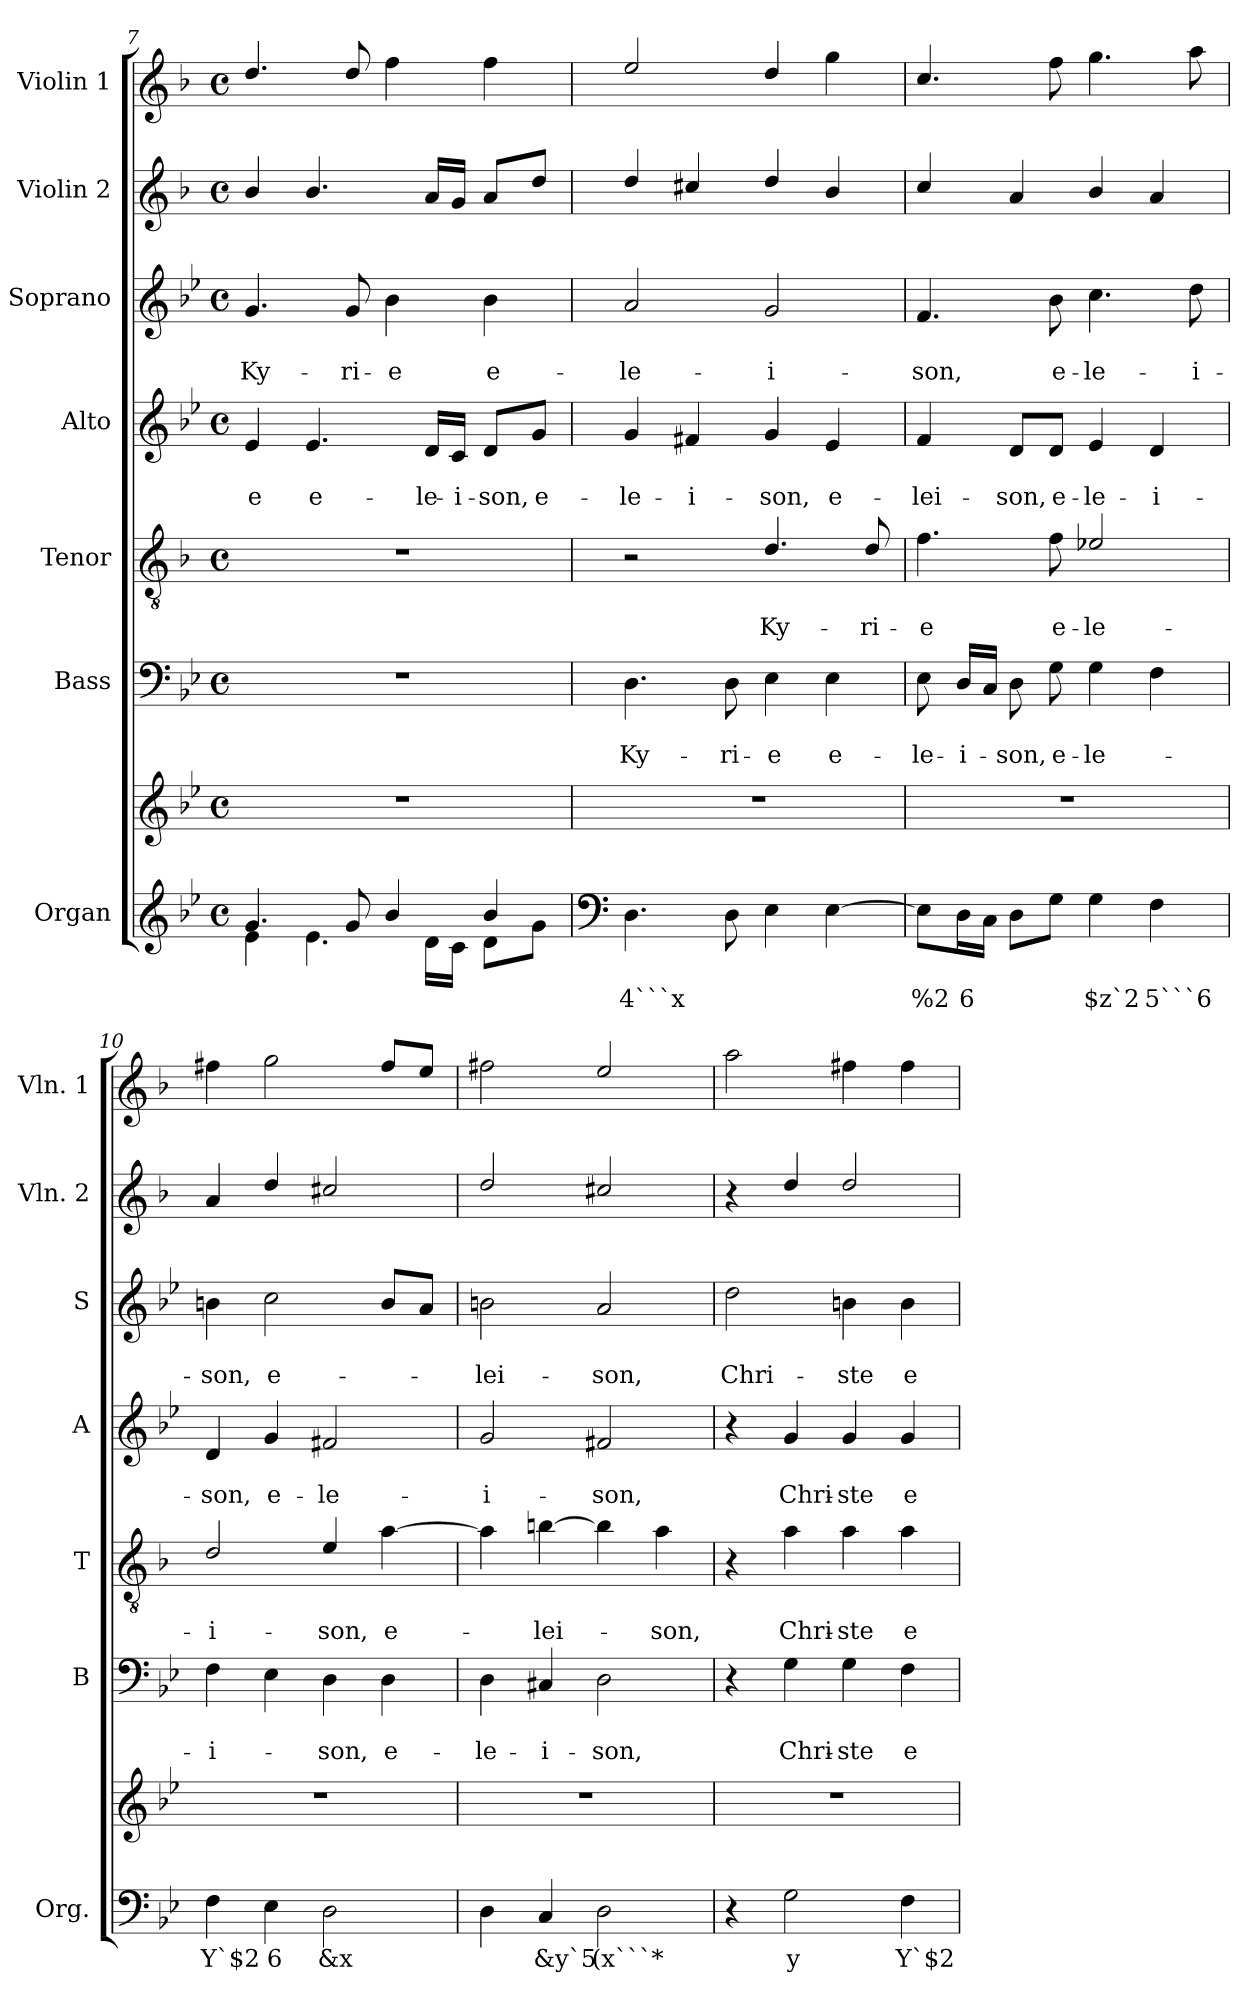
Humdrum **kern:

**kern	**text	**kern	**kern	**text	**text	**kern	**text	**text	**kern	**text	**text	**kern	**text	**text	**kern	**kern
*part7	*part7	*part7	*part6	*part6	*part6	*part5	*part5	*part5	*part4	*part4	*part4	*part3	*part3	*part3	*part2	*part1
*staff8	*staff8	*staff7	*staff6	*staff6	*staff6	*staff5	*staff5	*staff5	*staff4	*staff4	*staff4	*staff3	*staff3	*staff3	*staff2	*staff1
*I"Organ	*	*	*I"Bass	*	*	*I"Tenor	*	*	*I"Alto	*	*	*I"Soprano	*	*	*I"Violin 2	*I"Violin 1
*I'Org.	*	*	*I'B	*	*	*I'T	*	*	*I'A	*	*	*I'S	*	*	*I'Vln. 2	*I'Vln. 1
*clefG2	*	*clefG2	*clefF4	*	*	*clefGv2	*	*	*clefG2	*	*	*clefG2	*	*	*clefG2	*clefG2
*	*	*	*	*	*	*ITrd4c7	*	*	*	*	*	*	*	*	*ITrd4c7	*ITrd4c7
*k[b-e-]	*	*k[b-e-]	*k[b-e-]	*	*	*k[b-e-]	*	*	*k[b-e-]	*	*	*k[b-e-]	*	*	*k[b-e-]	*k[b-e-]
*B-:	*	*B-:	*B-:	*	*	*B-:	*	*	*B-:	*	*	*B-:	*	*	*B-:	*B-:
*M4/4	*	*M4/4	*M4/4	*	*	*M4/4	*	*	*M4/4	*	*	*M4/4	*	*	*M4/4	*M4/4
*met(c)	*	*met(c)	*met(c)	*	*	*met(c)	*	*	*met(c)	*	*	*met(c)	*	*	*met(c)	*met(c)
=7	=7	=7	=7	=7	=7	=7	=7	=7	=7	=7	=7	=7	=7	=7	=7	=7
*^	*	*	*	*	*	*	*	*	*	*	*	*	*	*	*	*
!	!	!	!	!	!	!	!	!	!	!	!	!LO:LY:b	!	!	!	!	!
!	!	!	!	!	!	!	!	!	!	!	!	!	!	!	!LO:LY:b	!	!
4.g/	4e-\	.	1r	1r	.	.	1r	.	.	4e-/	.	-e	4.g/	.	Ky-	4e-/	4.g/
!	!	!	!	!	!	!	!	!	!	!	!	!LO:LY:b	!	!	!	!	!
.	4.e-\	.	.	.	.	.	.	.	.	4.e-/	.	e-	.	.	.	4.e-/	.
!	!	!	!	!	!	!	!	!	!	!	!	!	!	!	!LO:LY:b	!	!
8g/	.	.	.	.	.	.	.	.	.	.	.	.	8g/	.	-ri-	.	8g/
!	!	!	!	!	!	!	!	!	!	!	!	!	!	!	!LO:LY:b	!	!
4b-/	.	.	.	.	.	.	.	.	.	.	.	.	4b-\	.	-e	.	4b-\
!	!	!	!	!	!	!	!	!	!	!	!	!LO:LY:b	!	!	!	!	!
.	16d\LL	.	.	.	.	.	.	.	.	16d/LL	.	-le-	.	.	.	16d/LL	.
!	!	!	!	!	!	!	!	!	!	!	!	!LO:LY:b	!	!	!	!	!
.	16c\JJ	.	.	.	.	.	.	.	.	16c/JJ	.	-i-	.	.	.	16c/JJ	.
!	!	!	!	!	!	!	!	!	!	!	!	!LO:LY:b	!	!	!	!	!
!	!	!	!	!	!	!	!	!	!	!	!	!	!	!	!LO:LY:b	!	!
4b-/	8d\L	.	.	.	.	.	.	.	.	8d/L	.	-son,	4b-\	.	e-	8d/L	4b-\
!	!	!	!	!	!	!	!	!	!	!	!	!LO:LY:b	!	!	!	!	!
.	8g\J	.	.	.	.	.	.	.	.	8g/J	.	e-	.	.	.	8g/J	.
*v	*v	*	*	*	*	*	*	*	*	*	*	*	*	*	*	*	*
=8	=8	=8	=8	=8	=8	=8	=8	=8	=8	=8	=8	=8	=8	=8	=8	=8
*clefF4	*	*	*	*	*	*	*	*	*	*	*	*	*	*	*	*
*^	*	*	*	*	*	*	*	*	*	*	*	*	*	*	*	*
!	!	!LO:LY:b	!	!	!	!	!	!	!	!	!	!	!	!	!	!	!
*v	*v	*	*	*	*	*	*	*	*	*	*	*	*	*	*	*	*
*^	*	*	*	*	*	*	*	*	*	*	*	*	*	*	*	*
!	!	!	!	!	!	!LO:LY:b	!	!	!	!	!	!	!	!	!	!	!
*v	*v	*	*	*	*	*	*	*	*	*	*	*	*	*	*	*	*
*^	*	*	*	*	*	*	*	*	*	*	*	*	*	*	*	*
!	!	!	!	!	!	!	!	!	!	!	!	!LO:LY:b	!	!	!	!	!
*v	*v	*	*	*	*	*	*	*	*	*	*	*	*	*	*	*	*
*^	*	*	*	*	*	*	*	*	*	*	*	*	*	*	*	*
!	!	!	!	!	!	!	!	!	!	!	!	!	!	!	!LO:LY:b	!	!
*v	*v	*	*	*	*	*	*	*	*	*	*	*	*	*	*	*	*
4.D\	4```x	1r	4.D\	.	Ky-	2r	.	.	4g/	.	-le-	2a/	.	-le-	4g/	2a/
!	!	!	!	!	!	!	!	!	!	!	!LO:LY:b	!	!	!	!	!
.	.	.	.	.	.	.	.	.	4f#X/	.	-i-	.	.	.	4f#X/	.
!	!	!	!	!	!LO:LY:b	!	!	!	!	!	!	!	!	!	!	!
8D\	.	.	8D\	.	-ri-	.	.	.	.	.	.	.	.	.	.	.
!	!	!	!	!	!LO:LY:b	!	!	!	!	!	!	!	!	!	!	!
!	!	!	!	!	!	!	!	!LO:LY:b	!	!	!	!	!	!	!	!
!	!	!	!	!	!	!	!	!	!	!	!LO:LY:b	!	!	!	!	!
!	!	!	!	!	!	!	!	!	!	!	!	!	!	!LO:LY:b	!	!
4E-\	.	.	4E-\	.	-e	4.G/	.	Ky-	4g/	.	-son,	2g/	.	-i-	4g/	4g/
!	!	!	!	!	!LO:LY:b	!	!	!	!	!	!	!	!	!	!	!
!	!	!	!	!	!	!	!	!	!	!	!LO:LY:b	!	!	!	!	!
[4E-\	.	.	4E-\	.	e-	.	.	.	4e-/	.	e-	.	.	.	4e-/	4cc\
!	!	!	!	!	!	!	!	!LO:LY:b	!	!	!	!	!	!	!	!
.	.	.	.	.	.	8G/	.	-ri-	.	.	.	.	.	.	.	.
=9	=9	=9	=9	=9	=9	=9	=9	=9	=9	=9	=9	=9	=9	=9	=9	=9
!	!LO:LY:b	!	!	!	!	!	!	!	!	!	!	!	!	!	!	!
!	!	!	!	!	!LO:LY:b	!	!	!	!	!	!	!	!	!	!	!
!	!	!	!	!	!	!	!	!LO:LY:b	!	!	!	!	!	!	!	!
!	!	!	!	!	!	!	!	!	!	!	!LO:LY:b	!	!	!	!	!
!	!	!	!	!	!	!	!	!	!	!	!	!	!	!LO:LY:b	!	!
8E-\L]	%2	1r	8E-\	.	-le-	4.B-\	.	-e	4f/	.	-lei-	4.f/	.	-son,	4f/	4.f/
!	!LO:LY:b	!	!	!	!	!	!	!	!	!	!	!	!	!	!	!
!	!	!	!	!	!LO:LY:b	!	!	!	!	!	!	!	!	!	!	!
16D\L	6	.	16D/LL	.	-i-	.	.	.	.	.	.	.	.	.	.	.
16C\JJ	.	.	16C/JJ	.	.	.	.	.	.	.	.	.	.	.	.	.
!	!	!	!	!	!LO:LY:b	!	!	!	!	!	!	!	!	!	!	!
!	!	!	!	!	!	!	!	!	!	!	!LO:LY:b	!	!	!	!	!
8D\L	.	.	8D\	.	-son,	.	.	.	8d/L	.	-son,	.	.	.	4d/	.
!	!	!	!	!	!LO:LY:b	!	!	!	!	!	!	!	!	!	!	!
!	!	!	!	!	!	!	!	!LO:LY:b	!	!	!	!	!	!	!	!
!	!	!	!	!	!	!	!	!	!	!	!LO:LY:b	!	!	!	!	!
!	!	!	!	!	!	!	!	!	!	!	!	!	!	!LO:LY:b	!	!
8G\J	.	.	8G\	.	e-	8B-\	.	e-	8d/J	.	e-	8b-\	.	e-	.	8b-\
!	!LO:LY:b	!	!	!	!	!	!	!	!	!	!	!	!	!	!	!
!	!	!	!	!	!LO:LY:b	!	!	!	!	!	!	!	!	!	!	!
!	!	!	!	!	!	!	!	!LO:LY:b	!	!	!	!	!	!	!	!
!	!	!	!	!	!	!	!	!	!	!	!LO:LY:b	!	!	!	!	!
!	!	!	!	!	!	!	!	!	!	!	!	!	!	!LO:LY:b	!	!
4G\	$z`2	.	4G\	.	-le-	2A-X/	.	-le-	4e-/	.	-le-	4.cc\	.	-le-	4e-/	4.cc\
!	!LO:LY:b	!	!	!	!	!	!	!	!	!	!	!	!	!	!	!
!	!	!	!	!	!	!	!	!	!	!	!LO:LY:b	!	!	!	!	!
4F\	5```6	.	4F\	.	.	.	.	.	4d/	.	-i-	.	.	.	4d/	.
!	!	!	!	!	!	!	!	!	!	!	!	!	!	!LO:LY:b	!	!
.	.	.	.	.	.	.	.	.	.	.	.	8dd\	.	-i-	.	8dd\
=10	=10	=10	=10	=10	=10	=10	=10	=10	=10	=10	=10	=10	=10	=10	=10	=10
!	!LO:LY:b	!	!	!	!	!	!	!	!	!	!	!	!	!	!	!
!	!	!	!	!	!LO:LY:b	!	!	!	!	!	!	!	!	!	!	!
!	!	!	!	!	!	!	!	!LO:LY:b	!	!	!	!	!	!	!	!
!	!	!	!	!	!	!	!	!	!	!	!LO:LY:b	!	!	!	!	!
!	!	!	!	!	!	!	!	!	!	!	!	!	!	!LO:LY:b	!	!
4F\	Y`$2	1r	4F\	.	-i-	2G/	.	-i-	4d/	.	-son,	4bn\	.	-son,	4d/	4bn\
!	!LO:LY:b	!	!	!	!	!	!	!	!	!	!	!	!	!	!	!
!	!	!	!	!	!	!	!	!	!	!	!LO:LY:b	!	!	!	!	!
!	!	!	!	!	!	!	!	!	!	!	!	!	!	!LO:LY:b	!	!
4E-\	6	.	4E-\	.	.	.	.	.	4g/	.	e-	2cc\	.	e-	4g/	2cc\
!	!LO:LY:b	!	!	!	!	!	!	!	!	!	!	!	!	!	!	!
!	!	!	!	!	!LO:LY:b	!	!	!	!	!	!	!	!	!	!	!
!	!	!	!	!	!	!	!	!LO:LY:b	!	!	!	!	!	!	!	!
!	!	!	!	!	!	!	!	!	!	!	!LO:LY:b	!	!	!	!	!
2D\	&x	.	4D\	.	-son,	4A/	.	-son,	2f#X/	.	-le-	.	.	.	2f#X/	.
!	!	!	!	!	!LO:LY:b	!	!	!	!	!	!	!	!	!	!	!
!	!	!	!	!	!	!	!	!LO:LY:b	!	!	!	!	!	!	!	!
.	.	.	4D\	.	e-	[4d\	.	e-	.	.	.	8b/L	.	.	.	8b/L
.	.	.	.	.	.	.	.	.	.	.	.	8a/J	.	.	.	8a/J
!!LO:LB:g=z
=11	=11	=11	=11	=11	=11	=11	=11	=11	=11	=11	=11	=11	=11	=11	=11	=11
!	!	!	!	!	!LO:LY:b	!	!	!	!	!	!	!	!	!	!	!
!	!	!	!	!	!	!	!	!	!	!	!LO:LY:b	!	!	!	!	!
!	!	!	!	!	!	!	!	!	!	!	!	!	!	!LO:LY:b	!	!
4D\	.	1r	4D\	.	-le-	4d\]	.	.	2g/	.	-i-	2bn\	.	-lei-	2g/	2bn\
!	!LO:LY:b	!	!	!	!	!	!	!	!	!	!	!	!	!	!	!
!	!	!	!	!	!LO:LY:b	!	!	!	!	!	!	!	!	!	!	!
!	!	!	!	!	!	!	!	!LO:LY:b	!	!	!	!	!	!	!	!
4C/	&y`5	.	4C#X/	.	-i-	[4en\	.	-lei-	.	.	.	.	.	.	.	.
!	!LO:LY:b	!	!	!	!	!	!	!	!	!	!	!	!	!	!	!
!	!	!	!	!	!LO:LY:b	!	!	!	!	!	!	!	!	!	!	!
!	!	!	!	!	!	!	!	!	!	!	!LO:LY:b	!	!	!	!	!
!	!	!	!	!	!	!	!	!	!	!	!	!	!	!LO:LY:b	!	!
2D\	(x```*	.	2D\	.	-son,	4e\]	.	.	2f#X/	.	-son,	2a/	.	-son,	2f#X/	2a/
!	!	!	!	!	!	!	!	!LO:LY:b	!	!	!	!	!	!	!	!
.	.	.	.	.	.	4d\	.	-son,	.	.	.	.	.	.	.	.
=12	=12	=12	=12	=12	=12	=12	=12	=12	=12	=12	=12	=12	=12	=12	=12	=12
!	!	!	!	!	!	!	!	!	!	!	!	!	!	!LO:LY:b	!	!
4r	.	1r	4r	.	.	4r	.	.	4r	.	.	2dd\	.	Chri-	4r	2dd\
!	!LO:LY:b	!	!	!	!	!	!	!	!	!	!	!	!	!	!	!
!	!	!	!	!	!LO:LY:b	!	!	!	!	!	!	!	!	!	!	!
!	!	!	!	!	!	!	!	!LO:LY:b	!	!	!	!	!	!	!	!
!	!	!	!	!	!	!	!	!	!	!	!LO:LY:b	!	!	!	!	!
2G\	y	.	4G\	.	Chri-	4d\	.	Chri-	4g/	.	Chri-	.	.	.	4g/	.
!	!	!	!	!	!LO:LY:b	!	!	!	!	!	!	!	!	!	!	!
!	!	!	!	!	!	!	!	!LO:LY:b	!	!	!	!	!	!	!	!
!	!	!	!	!	!	!	!	!	!	!	!LO:LY:b	!	!	!	!	!
!	!	!	!	!	!	!	!	!	!	!	!	!	!	!LO:LY:b	!	!
.	.	.	4G\	.	-ste	4d\	.	-ste	4g/	.	-ste	4bn\	.	-ste	2g/	4bn\
!	!LO:LY:b	!	!	!	!	!	!	!	!	!	!	!	!	!	!	!
!	!	!	!	!	!LO:LY:b	!	!	!	!	!	!	!	!	!	!	!
!	!	!	!	!	!	!	!	!LO:LY:b	!	!	!	!	!	!	!	!
!	!	!	!	!	!	!	!	!	!	!	!LO:LY:b	!	!	!	!	!
!	!	!	!	!	!	!	!	!	!	!	!	!	!	!LO:LY:b	!	!
4F\	Y`$2	.	4F\	.	e-	4d\	.	e-	4g/	.	e-	4b\	.	e-	.	4b\
=	=	=	=	=	=	=	=	=	=	=	=	=	=	=	=	=
*-	*-	*-	*-	*-	*-	*-	*-	*-	*-	*-	*-	*-	*-	*-	*-	*-
